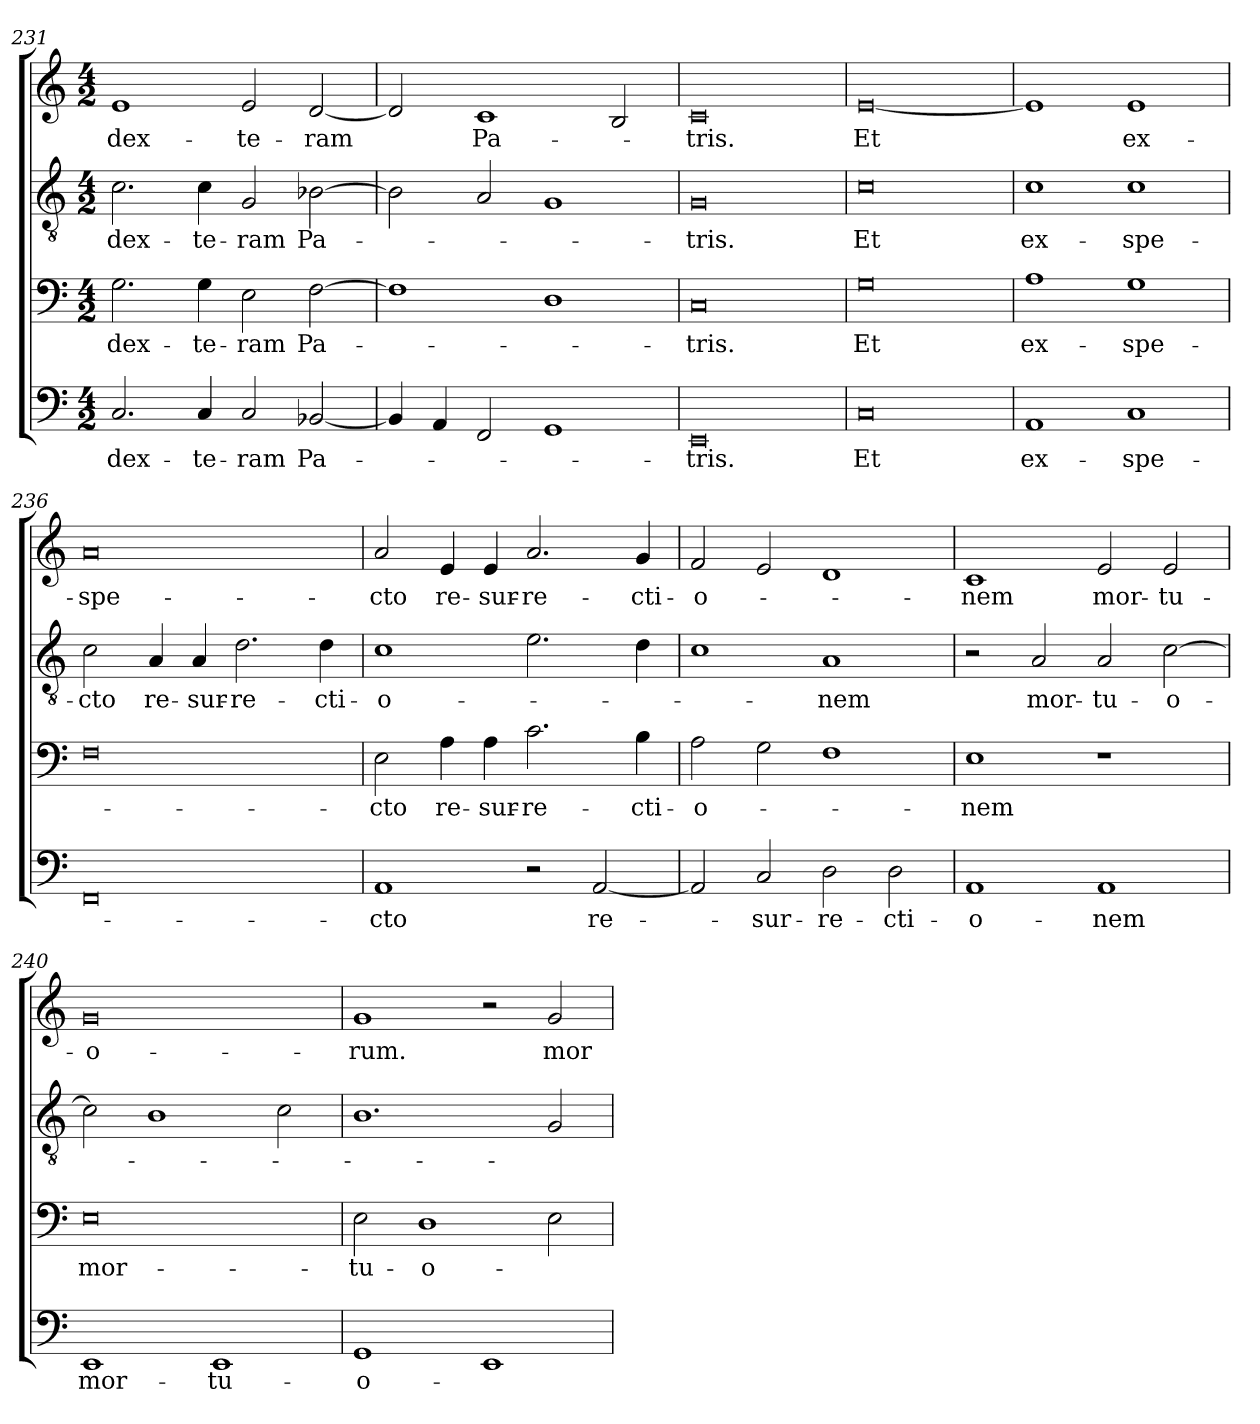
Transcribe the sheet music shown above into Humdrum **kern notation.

**kern	**text	**kern	**text	**kern	**text	**kern	**text
*part4	*part4	*part3	*part3	*part2	*part2	*part1	*part1
*staff4	*staff4	*staff3	*staff3	*staff2	*staff2	*staff1	*staff1
*clefF4	*	*clefF4	*	*clefGv2	*	*clefG2	*
*k[]	*	*k[]	*	*k[]	*	*k[]	*
*C:	*	*C:	*	*C:	*	*C:	*
*M4/2	*	*M4/2	*	*M4/2	*	*M4/2	*
=231	=231	=231	=231	=231	=231	=231	=231
!	!LO:LY:b	!	!LO:LY:b	!	!LO:LY:b	!	!LO:LY:b
2.C/	dex-	2.G\	dex-	2.c\	dex-	1e	dex-
!	!LO:LY:b	!	!LO:LY:b	!	!LO:LY:b	!	!
4C/	-te-	4G\	-te-	4c\	-te-	.	.
!	!LO:LY:b	!	!LO:LY:b	!	!LO:LY:b	!	!LO:LY:b
2C/	-ram	2E\	-ram	2G/	-ram	2e/	-te-
!	!LO:LY:b	!	!LO:LY:b	!	!LO:LY:b	!	!LO:LY:b
[2BB-X/	Pa-	[2F\	Pa-	[2B-X\	Pa-	[2d/	-ram
=232	=232	=232	=232	=232	=232	=232	=232
4BB-/]	.	1F]	.	2B-\]	.	2d/]	.
4AA/	.	.	.	.	.	.	.
!	!	!	!	!	!	!	!LO:LY:b
2FF/	.	.	.	2A/	.	1c	Pa-
1GG	.	1D	.	1G	.	.	.
.	.	.	.	.	.	2B/	.
=233	=233	=233	=233	=233	=233	=233	=233
!	!LO:LY:b	!	!LO:LY:b	!	!LO:LY:b	!	!LO:LY:b
0EE	-tris.	0C	-tris.	0G	-tris.	0c	-tris.
!!LO:PB:g=z
=234	=234	=234	=234	=234	=234	=234	=234
!	!LO:LY:b	!	!LO:LY:b	!	!LO:LY:b	!	!LO:LY:b
0C	Et	0G	Et	0c	Et	[0e	Et
=235	=235	=235	=235	=235	=235	=235	=235
!	!LO:LY:b	!	!LO:LY:b	!	!LO:LY:b	!	!
1AA	ex-	1A	ex-	1c	ex-	1e]	.
!	!LO:LY:b	!	!LO:LY:b	!	!LO:LY:b	!	!LO:LY:b
1C	-spe-	1G	-spe-	1c	-spe-	1e	ex-
=236	=236	=236	=236	=236	=236	=236	=236
!	!	!	!	!	!LO:LY:b	!	!LO:LY:b
0FF	.	0F	.	2c\	-cto	0a	-spe-
!	!	!	!	!	!LO:LY:b	!	!
.	.	.	.	4A/	re-	.	.
!	!	!	!	!	!LO:LY:b	!	!
.	.	.	.	4A/	-sur-	.	.
!	!	!	!	!	!LO:LY:b	!	!
.	.	.	.	2.d\	-re-	.	.
!	!	!	!	!	!LO:LY:b	!	!
.	.	.	.	4d\	-cti-	.	.
=237	=237	=237	=237	=237	=237	=237	=237
!	!LO:LY:b	!	!LO:LY:b	!	!LO:LY:b	!	!LO:LY:b
1AA	-cto	2E\	-cto	1c	-o-	2a/	-cto
!	!	!	!LO:LY:b	!	!	!	!LO:LY:b
.	.	4A\	re-	.	.	4e/	re-
!	!	!	!LO:LY:b	!	!	!	!LO:LY:b
.	.	4A\	-sur-	.	.	4e/	-sur-
!	!	!	!LO:LY:b	!	!	!	!LO:LY:b
2r	.	2.c\	-re-	2.e\	.	2.a/	-re-
!	!LO:LY:b	!	!	!	!	!	!
[2AA/	re-	.	.	.	.	.	.
!	!	!	!LO:LY:b	!	!	!	!LO:LY:b
.	.	4B\	-cti-	4d\	.	4g/	-cti-
=238	=238	=238	=238	=238	=238	=238	=238
!	!	!	!LO:LY:b	!	!	!	!LO:LY:b
2AA/]	.	2A\	-o-	1c	.	2f/	-o-
!	!LO:LY:b	!	!	!	!	!	!
2C/	-sur-	2G\	.	.	.	2e/	.
!	!LO:LY:b	!	!	!	!LO:LY:b	!	!
2D\	-re-	1F	.	1A	-nem	1d	.
!	!LO:LY:b	!	!	!	!	!	!
2D\	-cti-	.	.	.	.	.	.
!!LO:LB:g=z
=239	=239	=239	=239	=239	=239	=239	=239
!	!LO:LY:b	!	!LO:LY:b	!	!	!	!LO:LY:b
1AA	-o-	1E	-nem	2r	.	1c	-nem
!	!	!	!	!	!LO:LY:b	!	!
.	.	.	.	2A/	mor-	.	.
!	!LO:LY:b	!	!	!	!LO:LY:b	!	!LO:LY:b
1AA	-nem	1r	.	2A/	-tu-	2e/	mor-
!	!	!	!	!	!LO:LY:b	!	!LO:LY:b
.	.	.	.	[2c\	-o-	2e/	-tu-
=240	=240	=240	=240	=240	=240	=240	=240
!	!LO:LY:b	!	!LO:LY:b	!	!	!	!LO:LY:b
1EE	mor-	0E	mor-	2c\]	.	0g	-o-
.	.	.	.	1B	.	.	.
!	!LO:LY:b	!	!	!	!	!	!
1EE	-tu-	.	.	.	.	.	.
.	.	.	.	2c\	.	.	.
=241	=241	=241	=241	=241	=241	=241	=241
!	!LO:LY:b	!	!LO:LY:b	!	!	!	!LO:LY:b
1GG	-o-	2E\	-tu-	1.B	.	1g	-rum.
!	!	!	!LO:LY:b	!	!	!	!
.	.	1D	-o-	.	.	.	.
1EE	.	.	.	.	.	2r	.
!	!	!	!	!	!	!	!LO:LY:b
.	.	2E\	.	2G/	.	2g/	mor-
=	=	=	=	=	=	=	=
*-	*-	*-	*-	*-	*-	*-	*-
